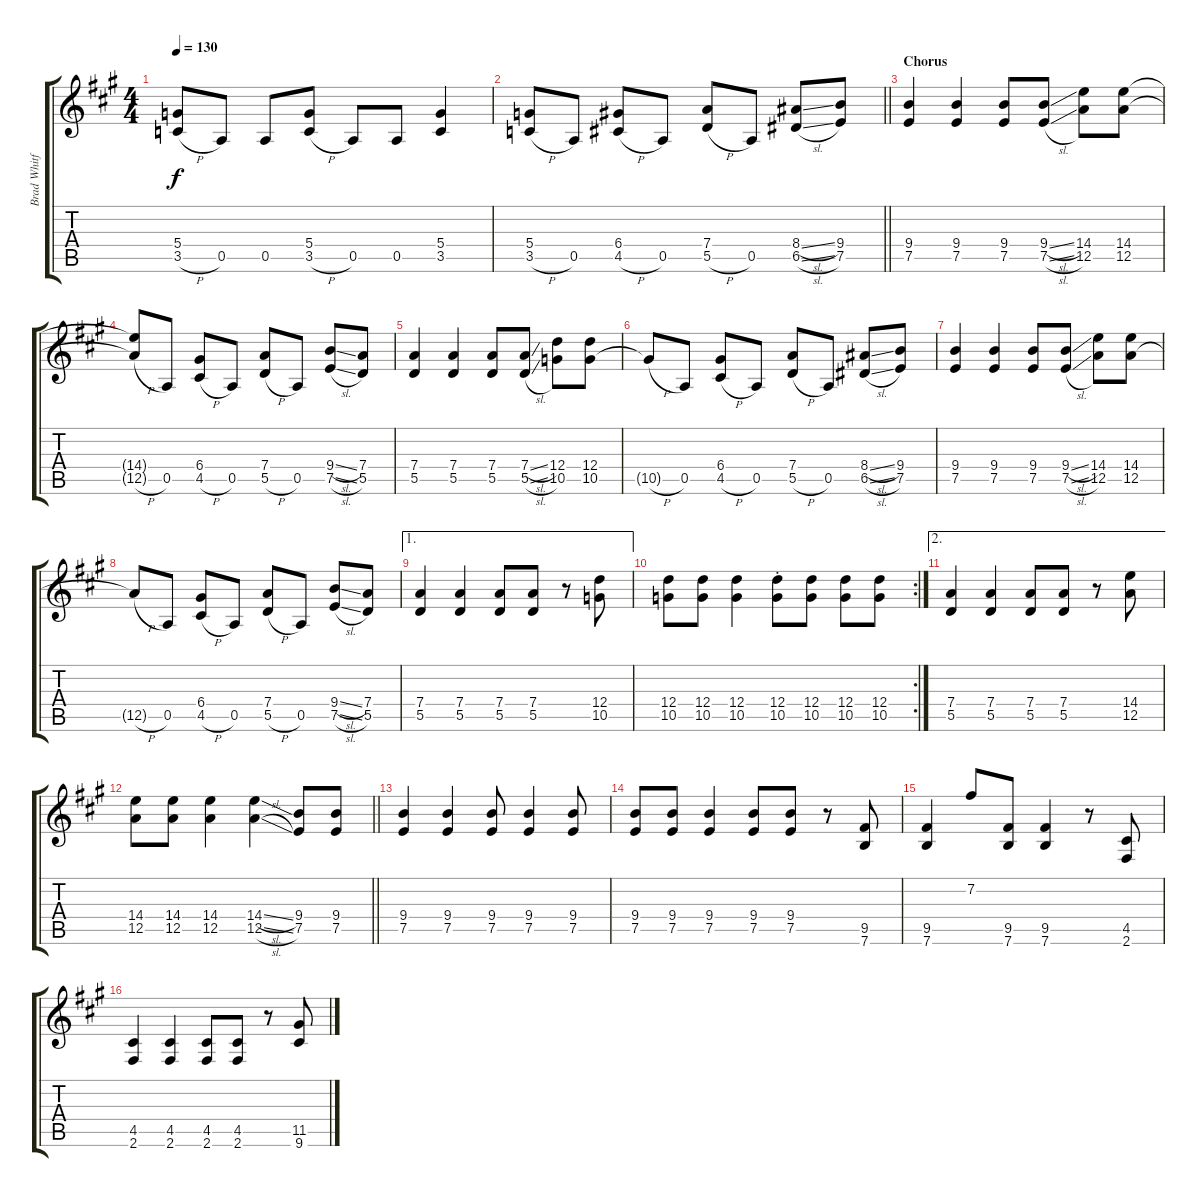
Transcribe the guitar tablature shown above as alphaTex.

\track ("Brad Whitford" "Brad Whitf") {instrument distortionguitar}
\staff {score tabs}
\tuning (E4 B3 G3 D3 A2 E2) {hide}
\ts (4 4)
\tempo 130
\clef g2
\ks a
(5.4 3.5{h}).8{dy f} 0.5.8 0.5.8 (5.4 3.5{h}).8 0.5.8 0.5.8 (5.4 3.5).4 |
\barLineRight lightlight
(5.4 3.5{h}).8 0.5.8 (6.4 4.5{h}).8 0.5.8 (7.4 5.5{h}).8 0.5.8 (8.4{sl} 6.5{sl}).8 (9.4 7.5).8 |
\section ("" "Chorus")
(9.4 7.5).4 (9.4 7.5).4 (9.4 7.5).8 (9.4{sl} 7.5{sl}).8 (14.4 12.5).8 (14.4 12.5).8 |
(14.4{t} 12.5{h t}).8 0.5.8 (6.4 4.5{h}).8 0.5.8 (7.4 5.5{h}).8 0.5.8 (9.4{sl} 7.5{sl}).8 (7.4 5.5).8 |
(7.4 5.5).4 (7.4 5.5).4 (7.4 5.5).8 (7.4{sl} 5.5{sl}).8 (12.4 10.5).8 (12.4 10.5).8 |
10.5{h t}.8 0.5.8 (6.4 4.5{h}).8 0.5.8 (7.4 5.5{h}).8 0.5.8 (8.4{sl} 6.5{sl}).8 (9.4 7.5).8 |
(9.4 7.5).4 (9.4 7.5).4 (9.4 7.5).8 (9.4{sl} 7.5{sl}).8 (14.4 12.5).8 (14.4 12.5).8 |
12.5{h t}.8 0.5.8 (6.4 4.5{h}).8 0.5.8 (7.4 5.5{h}).8 0.5.8 (9.4{sl} 7.5{sl}).8 (7.4 5.5).8 |
\ae 1
(7.4 5.5).4 (7.4 5.5).4 (7.4 5.5).8 (7.4 5.5).8 r.8 (12.4 10.5).8 |
\rc 2
(12.4 10.5).8 (12.4 10.5).8 (12.4 10.5).4 (12.4{st} 10.5{st}).8 (12.4 10.5).8 (12.4 10.5).8 (12.4 10.5).8 |
\ae 2
(7.4 5.5).4 (7.4 5.5).4 (7.4 5.5).8 (7.4 5.5).8 r.8 (14.4 12.5).8 |
\barLineRight lightlight
(14.4 12.5).8 (14.4 12.5).8 (14.4 12.5).4 (14.4{sl} 12.5{sl}).4 (9.4 7.5).8 (9.4 7.5).8 |
(9.4 7.5).4 (9.4 7.5).4 (9.4 7.5).8 (9.4 7.5).4 (9.4 7.5).8 |
(9.4 7.5).8 (9.4 7.5).8 (9.4 7.5).4 (9.4 7.5).8 (9.4 7.5).8 r.8 (9.5 7.6).8 |
(9.5 7.6).4 7.2.8 (9.5 7.6).8 (9.5 7.6).4 r.8 (4.5 2.6).8 |
(4.5 2.6).4 (4.5 2.6).4 (4.5 2.6).8 (4.5 2.6).8 r.8 (11.5 9.6).8
